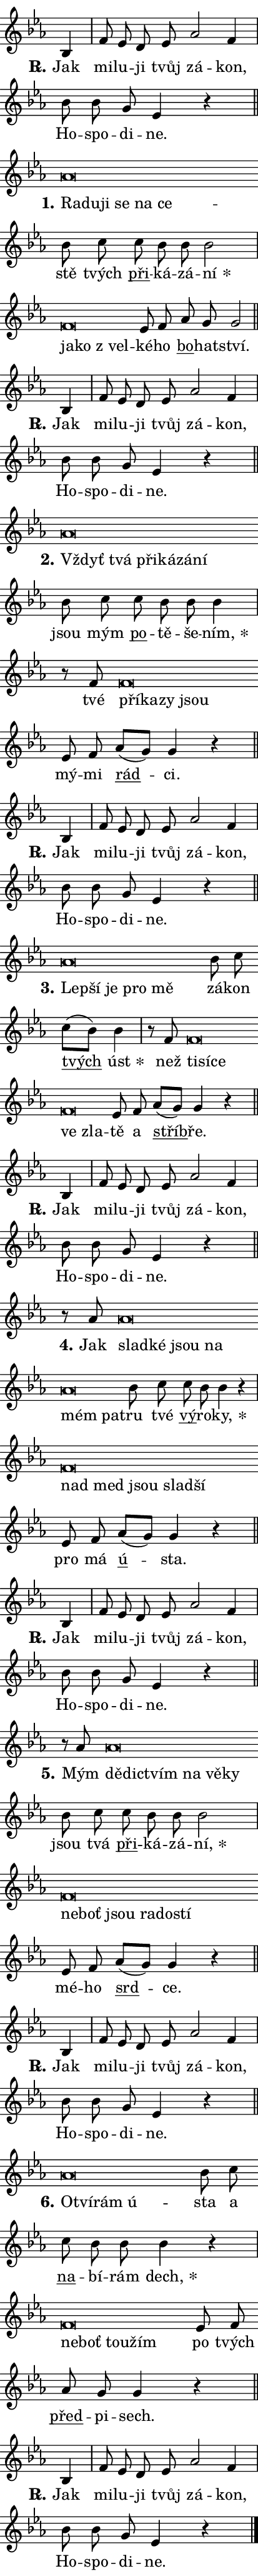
\version "2.24.0"
\header { tagline = "" }
\paper {
  indent = 0\cm
  top-margin = 0\cm
  right-margin = 0\cm
  bottom-margin = 0\cm
  left-margin = 0\cm
  paper-width = 7\cm
  page-breaking = #ly:one-page-breaking
  system-system-spacing.basic-distance = #11
  score-system-spacing.basic-distance = #11
  ragged-last = ##f
}


%% Author: Thomas Morley
%% https://lists.gnu.org/archive/html/lilypond-user/2020-05/msg00002.html
#(define (line-position grob)
"Returns position of @var[grob} in current system:
   @code{'start}, if at first time-step
   @code{'end}, if at last time-step
   @code{'middle} otherwise
"
  (let* ((col (ly:item-get-column grob))
         (ln (ly:grob-object col 'left-neighbor))
         (rn (ly:grob-object col 'right-neighbor))
         (col-to-check-left (if (ly:grob? ln) ln col))
         (col-to-check-right (if (ly:grob? rn) rn col))
         (break-dir-left
           (and
             (ly:grob-property col-to-check-left 'non-musical #f)
             (ly:item-break-dir col-to-check-left)))
         (break-dir-right
           (and
             (ly:grob-property col-to-check-right 'non-musical #f)
             (ly:item-break-dir col-to-check-right))))
        (cond ((eqv? 1 break-dir-left) 'start)
              ((eqv? -1 break-dir-right) 'end)
              (else 'middle))))

#(define (tranparent-at-line-position vctor)
  (lambda (grob)
  "Relying on @code{line-position} select the relevant enry from @var{vctor}.
Used to determine transparency,"
    (case (line-position grob)
      ((end) (not (vector-ref vctor 0)))
      ((middle) (not (vector-ref vctor 1)))
      ((start) (not (vector-ref vctor 2))))))

noteHeadBreakVisibility =
#(define-music-function (break-visibility)(vector?)
"Makes @code{NoteHead}s transparent relying on @var{break-visibility}"
#{
  \override NoteHead.transparent =
    #(tranparent-at-line-position break-visibility)
#})

#(define delete-ledgers-for-transparent-note-heads
  (lambda (grob)
    "Reads whether a @code{NoteHead} is transparent.
If so this @code{NoteHead} is removed from @code{'note-heads} from
@var{grob}, which is supposed to be @code{LedgerLineSpanner}.
As a result ledgers are not printed for this @code{NoteHead}"
    (let* ((nhds-array (ly:grob-object grob 'note-heads))
           (nhds-list
             (if (ly:grob-array? nhds-array)
                 (ly:grob-array->list nhds-array)
                 '()))
           ;; Relies on the transparent-property being done before
           ;; Staff.LedgerLineSpanner.after-line-breaking is executed.
           ;; This is fragile ...
           (to-keep
             (remove
               (lambda (nhd)
                 (ly:grob-property nhd 'transparent #f))
               nhds-list)))
      ;; TODO find a better method to iterate over grob-arrays, similiar
      ;; to filter/remove etc for lists
      ;; For now rebuilt from scratch
      (set! (ly:grob-object grob 'note-heads)  '())
      (for-each
        (lambda (nhd)
          (ly:pointer-group-interface::add-grob grob 'note-heads nhd))
        to-keep))))

hideNotes = {
  \noteHeadBreakVisibility #begin-of-line-visible
}
unHideNotes = {
  \noteHeadBreakVisibility #all-visible
}

% work-around for resetting accidentals
% https://lilypond.org/doc/v2.23/Documentation/notation/displaying-rhythms#unmetered-music
cadenzaMeasure = {
  \cadenzaOff
  \partial 1024 s1024
  \cadenzaOn
}

#(define-markup-command (accent layout props text) (markup?)
  "Underline accented syllable"
  (interpret-markup layout props
    #{\markup \override #'(offset . 4.3) \underline { #text }#}))

responsum = \markup \concat {
  "R" \hspace #-1.05 \path #0.1 #'((moveto 0 0.07) (lineto 0.9 0.8)) \hspace #0.05 "."
}

\layout {
    \context {
        \Staff
        \remove "Time_signature_engraver"
        \override LedgerLineSpanner.after-line-breaking = #delete-ledgers-for-transparent-note-heads
    }
    \context {
        \Voice {
            \override NoteHead.output-attributes = #'((class . "notehead"))
            \override Hairpin.height = #0.55
        }
    }
    \context {
        \Lyrics {
            \override StanzaNumber.output-attributes = #'((class . "stanzanumber"))
            \override LyricSpace.minimum-distance = #0.9
            \override LyricText.font-name = #"TeX Gyre Schola"
            \override LyricText.font-size = 1
            \override StanzaNumber.font-name = #"TeX Gyre Schola Bold"
            \override StanzaNumber.font-size = 1
        }
    }
}

% magnetic-lyrics.ily
%
%   written by
%     Jean Abou Samra <jean@abou-samra.fr>
%     Werner Lemberg <wl@gnu.org>
%
%   adapted by
%     Jiri Hon <jiri.hon@gmail.com>
%
% Version 2022-Apr-15

% https://www.mail-archive.com/lilypond-user@gnu.org/msg149350.html

#(define (Left_hyphen_pointer_engraver context)
   "Collect syllable-hyphen-syllable occurrences in lyrics and store
them in properties.  This engraver only looks to the left.  For
example, if the lyrics input is @code{foo -- bar}, it does the
following.

@itemize @bullet
@item
Set the @code{text} property of the @code{LyricHyphen} grob between
@q{foo} and @q{bar} to @code{foo}.

@item
Set the @code{left-hyphen} property of the @code{LyricText} grob with
text @q{foo} to the @code{LyricHyphen} grob between @q{foo} and
@q{bar}.
@end itemize

Use this auxiliary engraver in combination with the
@code{lyric-@/text::@/apply-@/magnetic-@/offset!} hook."
   (let ((hyphen #f)
         (text #f))
     (make-engraver
      (acknowledgers
       ((lyric-syllable-interface engraver grob source-engraver)
        (set! text grob)))
      (end-acknowledgers
       ((lyric-hyphen-interface engraver grob source-engraver)
        ;(when (not (grob::has-interface grob 'lyric-space-interface))
          (set! hyphen grob)));)
      ((stop-translation-timestep engraver)
       (when (and text hyphen)
         (ly:grob-set-object! text 'left-hyphen hyphen))
       (set! text #f)
       (set! hyphen #f)))))

#(define (lyric-text::apply-magnetic-offset! grob)
   "If the space between two syllables is less than the value in
property @code{LyricText@/.details@/.squash-threshold}, move the right
syllable to the left so that it gets concatenated with the left
syllable.

Use this function as a hook for
@code{LyricText@/.after-@/line-@/breaking} if the
@code{Left_@/hyphen_@/pointer_@/engraver} is active."
   (let ((hyphen (ly:grob-object grob 'left-hyphen #f)))
     (when hyphen
       (let ((left-text (ly:spanner-bound hyphen LEFT)))
         (when (grob::has-interface left-text 'lyric-syllable-interface)
           (let* ((common (ly:grob-common-refpoint grob left-text X))
                  (this-x-ext (ly:grob-extent grob common X))
                  (left-x-ext
                   (begin
                     ;; Trigger magnetism for left-text.
                     (ly:grob-property left-text 'after-line-breaking)
                     (ly:grob-extent left-text common X)))
                  ;; `delta` is the gap width between two syllables.
                  (delta (- (interval-start this-x-ext)
                            (interval-end left-x-ext)))
                  (details (ly:grob-property grob 'details))
                  (threshold (assoc-get 'squash-threshold details 0.2)))
             (when (< delta threshold)
               (let* (;; We have to manipulate the input text so that
                      ;; ligatures crossing syllable boundaries are not
                      ;; disabled.  For languages based on the Latin
                      ;; script this is essentially a beautification.
                      ;; However, for non-Western scripts it can be a
                      ;; necessity.
                      (lt (ly:grob-property left-text 'text))
                      (rt (ly:grob-property grob 'text))
                      (is-space (grob::has-interface hyphen 'lyric-space-interface))
                      (space (if is-space " " ""))
                      (space-markup (grob-interpret-markup grob " "))
                      (space-size (interval-length (ly:stencil-extent space-markup X)))
                      (extra-delta (if is-space space-size 0))
                      ;; Append new syllable.
                      (ltrt-space (if (and (string? lt) (string? rt))
                                (string-append lt space rt)
                                (make-concat-markup (list lt space rt))))
                      ;; Right-align `ltrt` to the right side.
                      (ltrt-space-markup (grob-interpret-markup
                               grob
                               (make-translate-markup
                                (cons (interval-length this-x-ext) 0)
                                (make-right-align-markup ltrt-space)))))
                 (begin
                   ;; Don't print `left-text`.
                   (ly:grob-set-property! left-text 'stencil #f)
                   ;; Set text and stencil (which holds all collected
                   ;; syllables so far) and shift it to the left.
                   (ly:grob-set-property! grob 'text ltrt-space)
                   (ly:grob-set-property! grob 'stencil ltrt-space-markup)
                   (ly:grob-translate-axis! grob (- (- delta extra-delta)) X))))))))))


#(define (lyric-hyphen::displace-bounds-first grob)
   ;; Make very sure this callback isn't triggered too early.
   (let ((left (ly:spanner-bound grob LEFT))
         (right (ly:spanner-bound grob RIGHT)))
     (ly:grob-property left 'after-line-breaking)
     (ly:grob-property right 'after-line-breaking)
     (ly:lyric-hyphen::print grob)))

squashThreshold = #0.4

\layout {
  \context {
    \Lyrics
    \consists #Left_hyphen_pointer_engraver
    \override LyricText.after-line-breaking =
      #lyric-text::apply-magnetic-offset!
    \override LyricHyphen.stencil = #lyric-hyphen::displace-bounds-first
    \override LyricText.details.squash-threshold = \squashThreshold
    \override LyricHyphen.minimum-distance = 0
    \override LyricHyphen.minimum-length = \squashThreshold
  }
}

squash = \override LyricText.details.squash-threshold = 9999
unSquash = \override LyricText.details.squash-threshold = \squashThreshold

left = \override LyricText.self-alignment-X = #LEFT
unLeft = \revert LyricText.self-alignment-X

starOffset = #(lambda (grob) 
                (let ((x_offset (ly:self-alignment-interface::aligned-on-x-parent grob)))
                  (if (= x_offset 0) 0 (+ x_offset 1.2))))

star = #(define-music-function (syllable)(string?)
"Append star separator at the end of a syllable"
#{
  \once \override LyricText.X-offset = #starOffset
  \lyricmode { \markup {
    #syllable
    \override #'((font-name . "TeX Gyre Schola Bold")) \hspace #0.2 \lower #0.65 \larger "*"
  } }
#})

starAccent = #(define-music-function (syllable)(string?)
"Append star separator at the end of a syllable and make accent"
#{
  \once \override LyricText.X-offset = #starOffset
  \lyricmode { \markup {
    \accent #syllable
    \override #'((font-name . "TeX Gyre Schola Bold")) \hspace #0.2 \lower #0.65 \larger "*"
  } }
#})

breath = #(define-music-function (syllable)(string?)
"Append breathing indicator at the end of a syllable"
#{
  \lyricmode { \markup { #syllable "+" } }
#})

optionalBreath = #(define-music-function (syllable)(string?)
"Append optional breathing indicator at the end of a syllable"
#{
  \lyricmode { \markup { #syllable "(+)" } }
#})


\score {
    <<
        \new Voice = "melody" { \cadenzaOn \key es \major \relative { bes4 \cadenzaMeasure \bar "|" f'8 es d es as2 f4 \cadenzaMeasure \bar "|" bes8 bes g es4 r \cadenzaMeasure \bar "||" \break } }
        \new Lyrics \lyricsto "melody" { \lyricmode { \set stanza = \responsum
Jak mi -- lu -- ji tvůj zá -- kon, Ho -- spo -- di -- ne. } }
    >>
    \layout {}
}

\score {
    <<
        \new Voice = "melody" { \cadenzaOn \key es \major \relative { as'\breve*1/16 \hideNotes \breve*1/16 \bar "" \breve*1/16 \bar "" \breve*1/16 \bar "" \breve*1/16 \breve*1/16 \bar "" \unHideNotes bes8 c \bar "" c bes bes bes2 \cadenzaMeasure \bar "|" f\breve*1/16 \hideNotes \breve*1/16 \breve*1/16 \bar "" \unHideNotes es8 f \bar "" as g g2 \cadenzaMeasure \bar "||" \break } }
        \new Lyrics \lyricsto "melody" { \lyricmode { \set stanza = "1."
\left Ra -- \squash du -- ji se na ce -- \unLeft \unSquash stě tvých \markup \accent při -- ká -- zá -- \star ní \left ja -- \squash ko "z vel" -- \unLeft \unSquash ké -- ho \markup \accent bo -- hat -- ství. } }
    >>
    \layout {}
}

\score {
    <<
        \new Voice = "melody" { \cadenzaOn \key es \major \relative { bes4 \cadenzaMeasure \bar "|" f'8 es d es as2 f4 \cadenzaMeasure \bar "|" bes8 bes g es4 r \cadenzaMeasure \bar "||" \break } }
        \new Lyrics \lyricsto "melody" { \lyricmode { \set stanza = \responsum
Jak mi -- lu -- ji tvůj zá -- kon, Ho -- spo -- di -- ne. } }
    >>
    \layout {}
}

\score {
    <<
        \new Voice = "melody" { \cadenzaOn \key es \major \relative { as'\breve*1/16 \hideNotes \breve*1/16 \bar "" \breve*1/16 \bar "" \breve*1/16 \bar "" \breve*1/16 \breve*1/16 \bar "" \unHideNotes bes8 c \bar "" c bes bes bes4 \cadenzaMeasure \bar "|" r8 f8 f\breve*1/16 \hideNotes \breve*1/16 \bar "" \breve*1/16 \breve*1/16 \bar "" \unHideNotes es8 f \bar "" as[( g)] g4 r \cadenzaMeasure \bar "||" \break } }
        \new Lyrics \lyricsto "melody" { \lyricmode { \set stanza = "2."
\left Vždyť \squash tvá při -- ká -- zá -- ní \unLeft \unSquash jsou mým \markup \accent po -- tě -- še -- \star ním, tvé \left pří -- \squash ka -- zy jsou \unLeft \unSquash mý -- mi \markup \accent rád -- ci. } }
    >>
    \layout {}
}

\score {
    <<
        \new Voice = "melody" { \cadenzaOn \key es \major \relative { bes4 \cadenzaMeasure \bar "|" f'8 es d es as2 f4 \cadenzaMeasure \bar "|" bes8 bes g es4 r \cadenzaMeasure \bar "||" \break } }
        \new Lyrics \lyricsto "melody" { \lyricmode { \set stanza = \responsum
Jak mi -- lu -- ji tvůj zá -- kon, Ho -- spo -- di -- ne. } }
    >>
    \layout {}
}

\score {
    <<
        \new Voice = "melody" { \cadenzaOn \key es \major \relative { as'\breve*1/16 \hideNotes \breve*1/16 \bar "" \breve*1/16 \bar "" \breve*1/16 \breve*1/16 \bar "" \unHideNotes bes8 c \bar "" c[( bes)] bes4 \cadenzaMeasure \bar "|" r8 f8 f\breve*1/16 \hideNotes \breve*1/16 \bar "" \breve*1/16 \bar "" \breve*1/16 \breve*1/16 \bar "" \unHideNotes es8 f \bar "" as[( g)] g4 r \cadenzaMeasure \bar "||" \break } }
        \new Lyrics \lyricsto "melody" { \lyricmode { \set stanza = "3."
\left Lep -- \squash ší je pro mě \unLeft \unSquash zá -- kon \markup \accent tvých \star úst než \left ti -- \squash sí -- ce ve zla -- \unLeft \unSquash tě a \markup \accent stříb -- ře. } }
    >>
    \layout {}
}

\score {
    <<
        \new Voice = "melody" { \cadenzaOn \key es \major \relative { bes4 \cadenzaMeasure \bar "|" f'8 es d es as2 f4 \cadenzaMeasure \bar "|" bes8 bes g es4 r \cadenzaMeasure \bar "||" \break } }
        \new Lyrics \lyricsto "melody" { \lyricmode { \set stanza = \responsum
Jak mi -- lu -- ji tvůj zá -- kon, Ho -- spo -- di -- ne. } }
    >>
    \layout {}
}

\score {
    <<
        \new Voice = "melody" { \cadenzaOn \key es \major \relative { r8 as'8 as\breve*1/16 \hideNotes \breve*1/16 \bar "" \breve*1/16 \bar "" \breve*1/16 \bar "" \breve*1/16 \breve*1/16 \bar "" \unHideNotes bes8 c \bar "" c bes bes4 r \cadenzaMeasure \bar "|" f\breve*1/16 \hideNotes \breve*1/16 \bar "" \breve*1/16 \bar "" \breve*1/16 \breve*1/16 \bar "" \unHideNotes es8 f \bar "" as[( g)] g4 r \cadenzaMeasure \bar "||" \break } }
        \new Lyrics \lyricsto "melody" { \lyricmode { \set stanza = "4."
Jak \left slad -- \squash ké jsou na mém pa -- \unLeft \unSquash tru tvé \markup \accent vý -- ro -- \star ky, \left nad \squash med jsou slad -- ší \unLeft \unSquash pro má \markup \accent ú -- sta. } }
    >>
    \layout {}
}

\score {
    <<
        \new Voice = "melody" { \cadenzaOn \key es \major \relative { bes4 \cadenzaMeasure \bar "|" f'8 es d es as2 f4 \cadenzaMeasure \bar "|" bes8 bes g es4 r \cadenzaMeasure \bar "||" \break } }
        \new Lyrics \lyricsto "melody" { \lyricmode { \set stanza = \responsum
Jak mi -- lu -- ji tvůj zá -- kon, Ho -- spo -- di -- ne. } }
    >>
    \layout {}
}

\score {
    <<
        \new Voice = "melody" { \cadenzaOn \key es \major \relative { r8 as'8 as\breve*1/16 \hideNotes \breve*1/16 \bar "" \breve*1/16 \bar "" \breve*1/16 \bar "" \breve*1/16 \breve*1/16 \bar "" \unHideNotes bes8 c \bar "" c bes bes bes2 \cadenzaMeasure \bar "|" f\breve*1/16 \hideNotes \breve*1/16 \bar "" \breve*1/16 \bar "" \breve*1/16 \bar "" \breve*1/16 \breve*1/16 \bar "" \unHideNotes es8 f \bar "" as[( g)] g4 r \cadenzaMeasure \bar "||" \break } }
        \new Lyrics \lyricsto "melody" { \lyricmode { \set stanza = "5."
Mým \left dě -- \squash dic -- tvím na vě -- ky \unLeft \unSquash jsou tvá \markup \accent při -- ká -- zá -- \star ní, \left ne -- \squash boť jsou ra -- do -- stí \unLeft \unSquash mé -- ho \markup \accent srd -- ce. } }
    >>
    \layout {}
}

\score {
    <<
        \new Voice = "melody" { \cadenzaOn \key es \major \relative { bes4 \cadenzaMeasure \bar "|" f'8 es d es as2 f4 \cadenzaMeasure \bar "|" bes8 bes g es4 r \cadenzaMeasure \bar "||" \break } }
        \new Lyrics \lyricsto "melody" { \lyricmode { \set stanza = \responsum
Jak mi -- lu -- ji tvůj zá -- kon, Ho -- spo -- di -- ne. } }
    >>
    \layout {}
}

\score {
    <<
        \new Voice = "melody" { \cadenzaOn \key es \major \relative { as'\breve*1/16 \hideNotes \breve*1/16 \bar "" \breve*1/16 \breve*1/16 \bar "" \unHideNotes bes8 c \bar "" c bes bes bes4 r \cadenzaMeasure \bar "|" f\breve*1/16 \hideNotes \breve*1/16 \bar "" \breve*1/16 \breve*1/16 \bar "" \unHideNotes es8 f \bar "" as g g4 r \cadenzaMeasure \bar "||" \break } }
        \new Lyrics \lyricsto "melody" { \lyricmode { \set stanza = "6."
\left O -- \squash tví -- rám ú -- \unLeft \unSquash sta a \markup \accent na -- bí -- rám \star dech, \left ne -- \squash boť tou -- žím \unLeft \unSquash po tvých \markup \accent před -- pi -- sech. } }
    >>
    \layout {}
}

\score {
    <<
        \new Voice = "melody" { \cadenzaOn \key es \major \relative { bes4 \cadenzaMeasure \bar "|" f'8 es d es as2 f4 \cadenzaMeasure \bar "|" bes8 bes g es4 r \cadenzaMeasure \bar "||" \break } \bar "|." }
        \new Lyrics \lyricsto "melody" { \lyricmode { \set stanza = \responsum
Jak mi -- lu -- ji tvůj zá -- kon, Ho -- spo -- di -- ne. } }
    >>
    \layout {}
}
